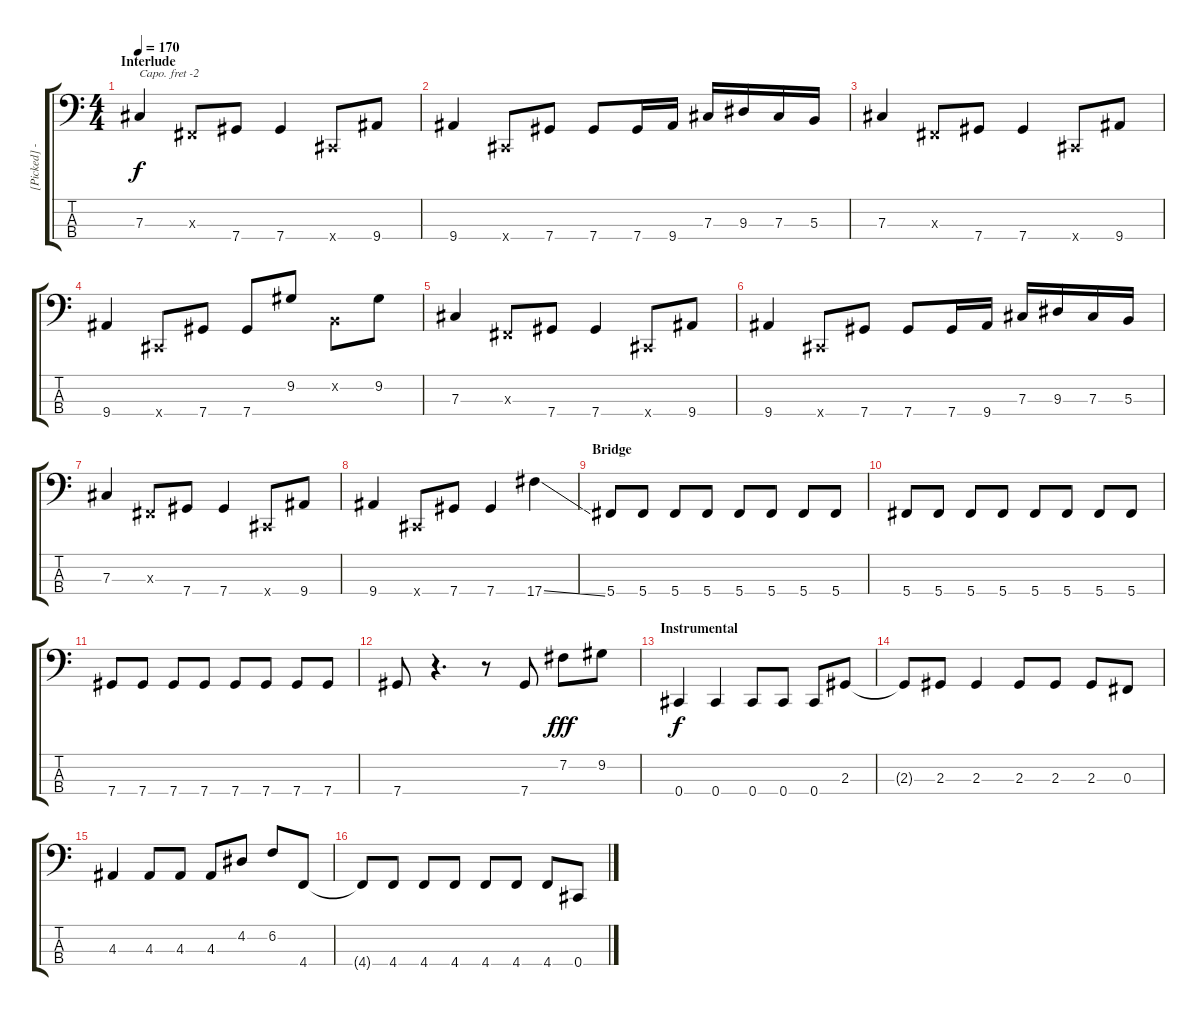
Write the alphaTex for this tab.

\track ("[Picked] - Mike Dirnt" "[Picked] -") {instrument electricbassfinger}
\staff {score tabs}
\capo -2
\tuning (Gb2 Db2 Ab1 Eb1) {hide}
\ts (4 4)
\section ("" "Interlude")
\tempo 170
\clef f4
\ks c
7.3.4{dy f} 0.3{x}.8 7.4.8 7.4.4 0.4{x}.8 9.4.8 |
9.4.4 0.4{x}.8 7.4.8 7.4.8 7.4.16 9.4.16 7.3.16 9.3.16 7.3.16 5.3.16 |
7.3.4 0.3{x}.8 7.4.8 7.4.4 0.4{x}.8 9.4.8 |
9.4.4 0.4{x}.8 7.4.8 7.4.8 9.2.8 0.2{x}.8 9.2.8 |
7.3.4 0.3{x}.8 7.4.8 7.4.4 0.4{x}.8 9.4.8 |
9.4.4 0.4{x}.8 7.4.8 7.4.8 7.4.16 9.4.16 7.3.16 9.3.16 7.3.16 5.3.16 |
7.3.4 0.3{x}.8 7.4.8 7.4.4 0.4{x}.8 9.4.8 |
9.4.4 0.4{x}.8 7.4.8 7.4.4 17.4{ss}.4 |
\section ("" "Bridge")
5.4.8 5.4.8 5.4.8 5.4.8 5.4.8 5.4.8 5.4.8 5.4.8 |
5.4.8 5.4.8 5.4.8 5.4.8 5.4.8 5.4.8 5.4.8 5.4.8 |
7.4.8 7.4.8 7.4.8 7.4.8 7.4.8 7.4.8 7.4.8 7.4.8 |
7.4.8 r.4{d} r.8 7.4.8 7.2.8{dy fff} 9.2.8 |
\section ("" "Instrumental")
0.4.4{dy f} 0.4.4 0.4.8 0.4.8 0.4.8 2.3.8 |
2.3{t}.8 2.3.8 2.3.4 2.3.8 2.3.8 2.3.8 0.3.8 |
4.3.4 4.3.8 4.3.8 4.3.8 4.2.8 6.2.8 4.4.8 |
4.4{t}.8 4.4.8 4.4.8 4.4.8 4.4.8 4.4.8 4.4.8 0.4.8
